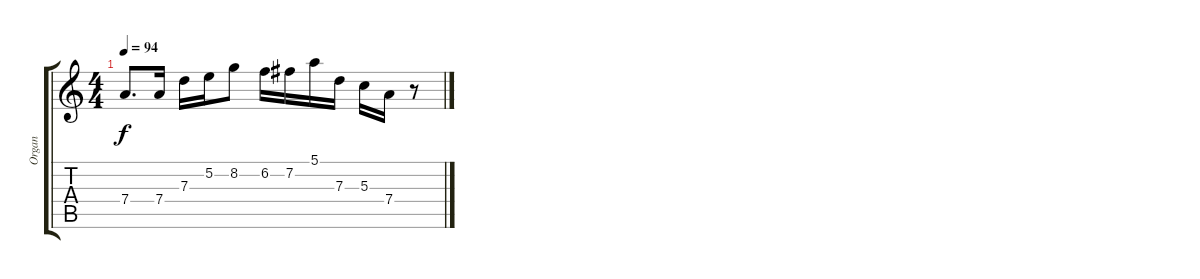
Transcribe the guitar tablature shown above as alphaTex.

\track ("Organ" "Organ") {instrument rockorgan}
\staff {score tabs}
\tuning (E5 B4 G4 D4 A3 E3) {hide}
\ts (4 4)
\tempo 94
\clef g2
\ks c
7.4.8{d dy f} 7.4.16 7.3.16 5.2.16 8.2.8 6.2.16 7.2.16 5.1.16 7.3.16 5.3.16 7.4.16 r.8
